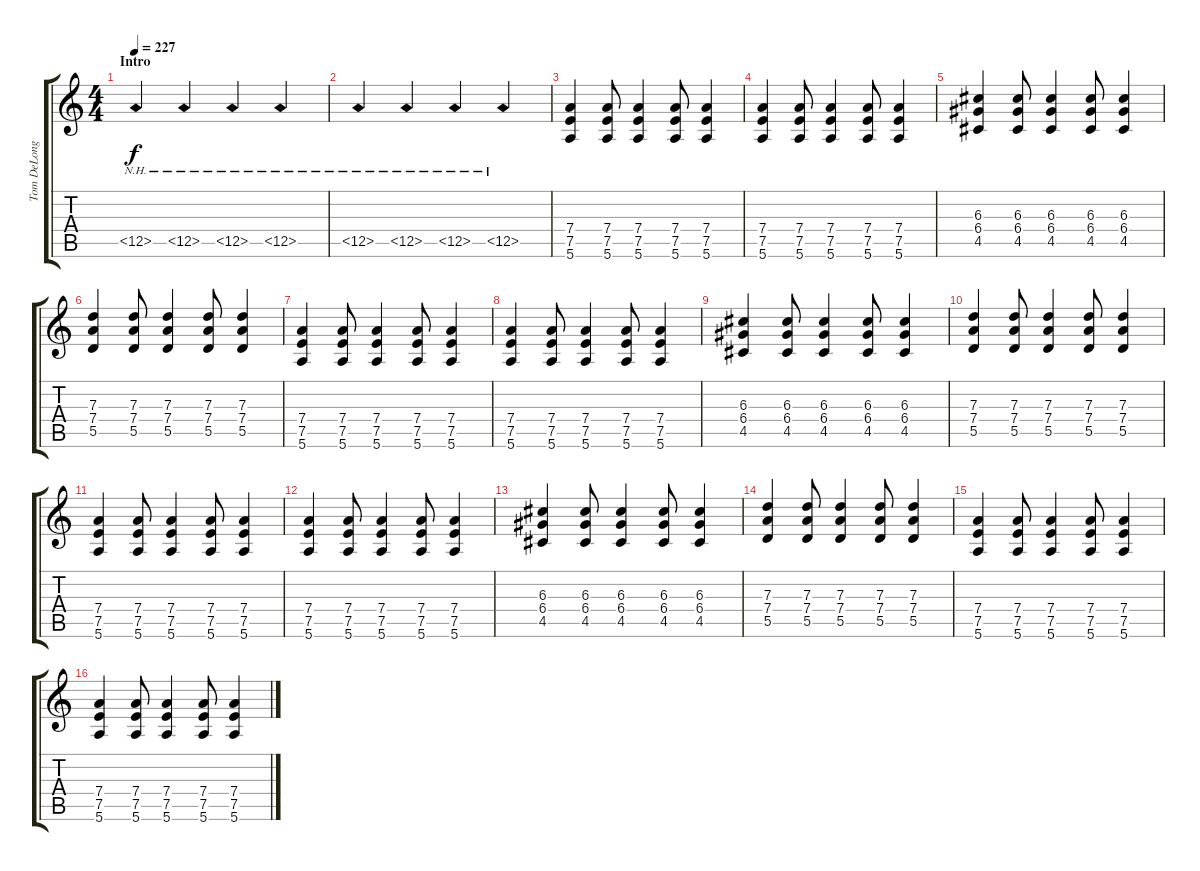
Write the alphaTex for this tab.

\track ("Tom DeLonge - 2nd Guitar" "Tom DeLong") {instrument distortionguitar}
\staff {score tabs}
\tuning (E4 B3 G3 D3 A2 E2) {hide}
\ts (4 4)
\section ("" "Intro")
\tempo 227
\clef g2
\ks c
12.5{nh}.4{dy f instrument distortionguitar} 12.5{nh}.4 12.5{nh}.4 12.5{nh}.4 |
12.5{nh}.4 12.5{nh}.4 12.5{nh}.4 12.5{nh}.4 |
(7.4 7.5 5.6).4 (7.4 7.5 5.6).8 (7.4 7.5 5.6).4 (7.4 7.5 5.6).8 (7.4 7.5 5.6).4 |
(7.4 7.5 5.6).4 (7.4 7.5 5.6).8 (7.4 7.5 5.6).4 (7.4 7.5 5.6).8 (7.4 7.5 5.6).4 |
(6.3 6.4 4.5).4 (6.3 6.4 4.5).8 (6.3 6.4 4.5).4 (6.3 6.4 4.5).8 (6.3 6.4 4.5).4 |
(7.3 7.4 5.5).4 (7.3 7.4 5.5).8 (7.3 7.4 5.5).4 (7.3 7.4 5.5).8 (7.3 7.4 5.5).4 |
(7.4 7.5 5.6).4 (7.4 7.5 5.6).8 (7.4 7.5 5.6).4 (7.4 7.5 5.6).8 (7.4 7.5 5.6).4 |
(7.4 7.5 5.6).4 (7.4 7.5 5.6).8 (7.4 7.5 5.6).4 (7.4 7.5 5.6).8 (7.4 7.5 5.6).4 |
(6.3 6.4 4.5).4 (6.3 6.4 4.5).8 (6.3 6.4 4.5).4 (6.3 6.4 4.5).8 (6.3 6.4 4.5).4 |
(7.3 7.4 5.5).4 (7.3 7.4 5.5).8 (7.3 7.4 5.5).4 (7.3 7.4 5.5).8 (7.3 7.4 5.5).4 |
(7.4 7.5 5.6).4 (7.4 7.5 5.6).8 (7.4 7.5 5.6).4 (7.4 7.5 5.6).8 (7.4 7.5 5.6).4 |
(7.4 7.5 5.6).4 (7.4 7.5 5.6).8 (7.4 7.5 5.6).4 (7.4 7.5 5.6).8 (7.4 7.5 5.6).4 |
(6.3 6.4 4.5).4 (6.3 6.4 4.5).8 (6.3 6.4 4.5).4 (6.3 6.4 4.5).8 (6.3 6.4 4.5).4 |
(7.3 7.4 5.5).4 (7.3 7.4 5.5).8 (7.3 7.4 5.5).4 (7.3 7.4 5.5).8 (7.3 7.4 5.5).4 |
(7.4 7.5 5.6).4 (7.4 7.5 5.6).8 (7.4 7.5 5.6).4 (7.4 7.5 5.6).8 (7.4 7.5 5.6).4 |
(7.4 7.5 5.6).4 (7.4 7.5 5.6).8 (7.4 7.5 5.6).4 (7.4 7.5 5.6).8 (7.4 7.5 5.6).4
